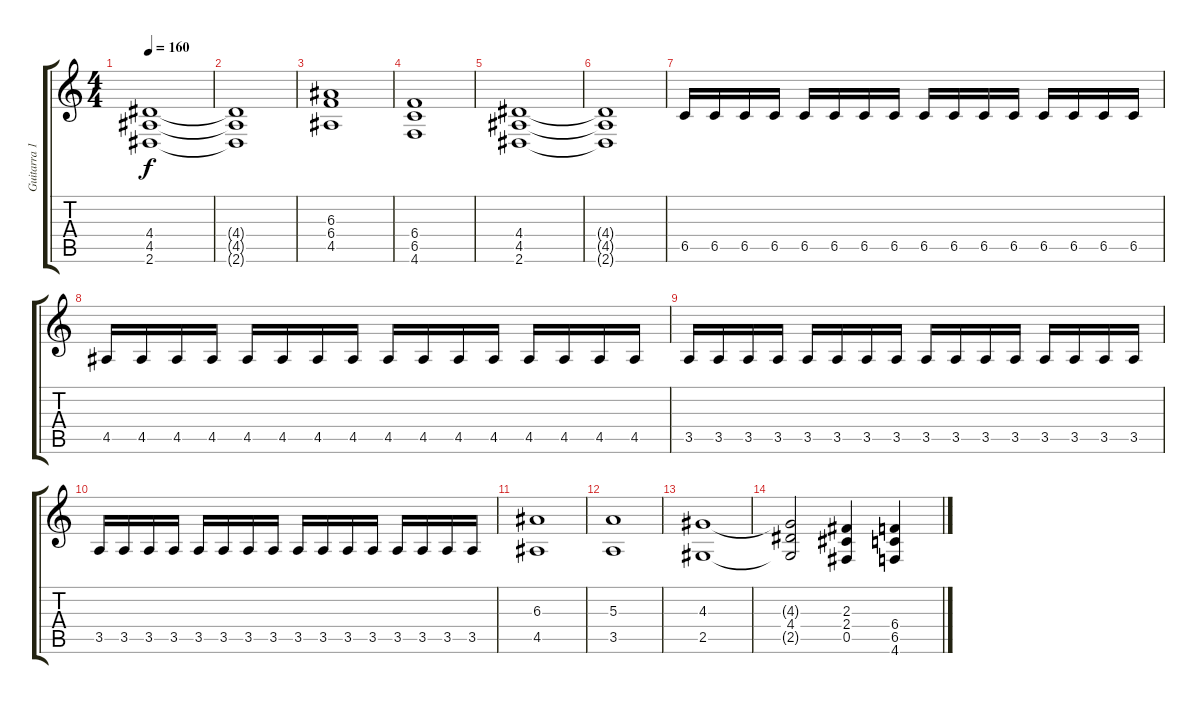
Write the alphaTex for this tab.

\track ("Guitarra 1" "Guitarra 1") {instrument distortionguitar}
\staff {score tabs}
\tuning (Db4 Ab3 E3 B2 Gb2 Db2) {hide}
\ts (4 4)
\tempo 160
\clef g2
\ks c
(4.4 4.5 2.6).1{dy f} |
(4.4{t} 4.5{t} 2.6{t}).1 |
(6.3 6.4 4.5).1 |
(6.4 6.5 4.6).1 |
(4.4 4.5 2.6).1 |
(4.4{t} 4.5{t} 2.6{t}).1 |
6.5.16 6.5.16 6.5.16 6.5.16 6.5.16 6.5.16 6.5.16 6.5.16 6.5.16 6.5.16 6.5.16 6.5.16 6.5.16 6.5.16 6.5.16 6.5.16 |
4.5.16 4.5.16 4.5.16 4.5.16 4.5.16 4.5.16 4.5.16 4.5.16 4.5.16 4.5.16 4.5.16 4.5.16 4.5.16 4.5.16 4.5.16 4.5.16 |
3.5.16 3.5.16 3.5.16 3.5.16 3.5.16 3.5.16 3.5.16 3.5.16 3.5.16 3.5.16 3.5.16 3.5.16 3.5.16 3.5.16 3.5.16 3.5.16 |
3.5.16 3.5.16 3.5.16 3.5.16 3.5.16 3.5.16 3.5.16 3.5.16 3.5.16 3.5.16 3.5.16 3.5.16 3.5.16 3.5.16 3.5.16 3.5.16 |
(6.3 4.5).1 |
(5.3 3.5).1 |
(4.3 2.5).1 |
(4.3{t} 4.4 2.5{t}).2 (2.3 2.4 0.5).4 (6.4 6.5 4.6).4
